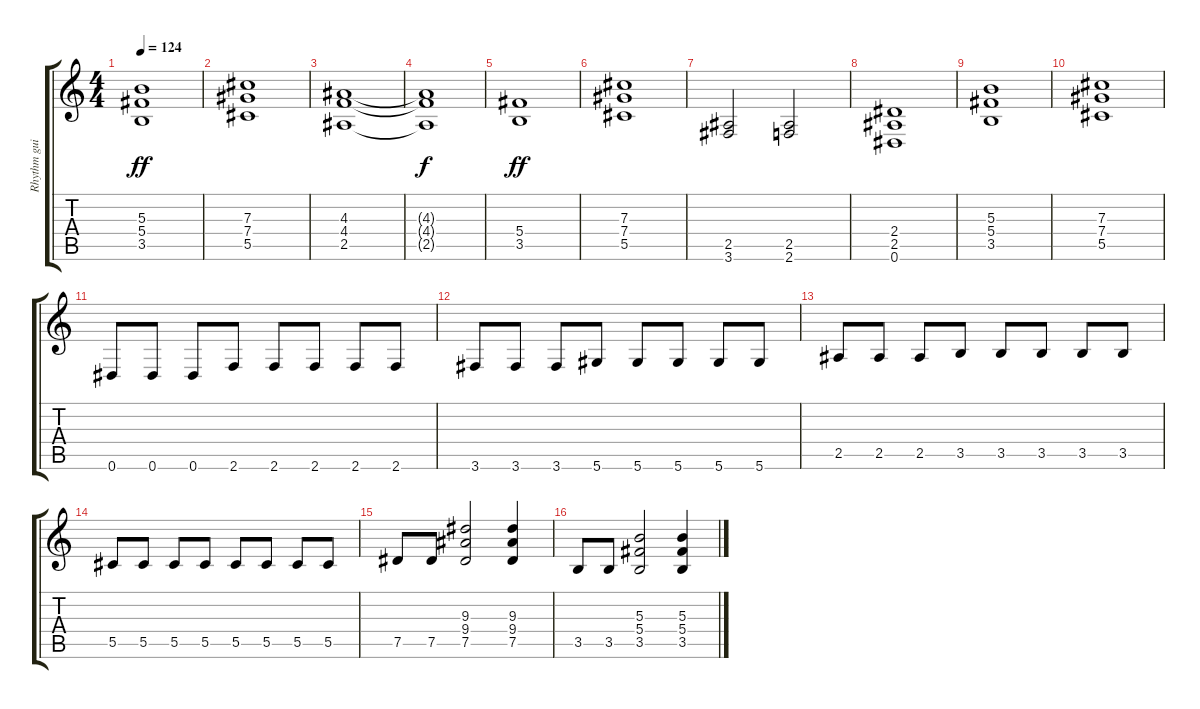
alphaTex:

\track ("Rhythm guitar" "Rhythm gui") {instrument overdrivenguitar}
\staff {score tabs}
\tuning (Eb4 Bb3 Gb3 Db3 Ab2 Eb2) {hide}
\ts (4 4)
\tempo 124
\clef g2
\ks c
(5.3 5.4 3.5).1{dy ff} |
(7.3 7.4 5.5).1 |
(4.3 4.4 2.5).1 |
(4.3{t} 4.4{t} 2.5{t}).1{dy f} |
(5.4 3.5).1{dy ff} |
(7.3 7.4 5.5).1 |
(2.5 3.6).2 (2.5 2.6).2 |
(2.4 2.5 0.6).1 |
(5.3 5.4 3.5).1 |
(7.3 7.4 5.5).1 |
0.6.8 0.6.8 0.6.8 2.6.8 2.6.8 2.6.8 2.6.8 2.6.8 |
3.6.8 3.6.8 3.6.8 5.6.8 5.6.8 5.6.8 5.6.8 5.6.8 |
2.5.8 2.5.8 2.5.8 3.5.8 3.5.8 3.5.8 3.5.8 3.5.8 |
5.5.8 5.5.8 5.5.8 5.5.8 5.5.8 5.5.8 5.5.8 5.5.8 |
7.5.8 7.5.8 (9.3 9.4 7.5).2 (9.3 9.4 7.5).4 |
3.5.8 3.5.8 (5.3 5.4 3.5).2 (5.3 5.4 3.5).4
